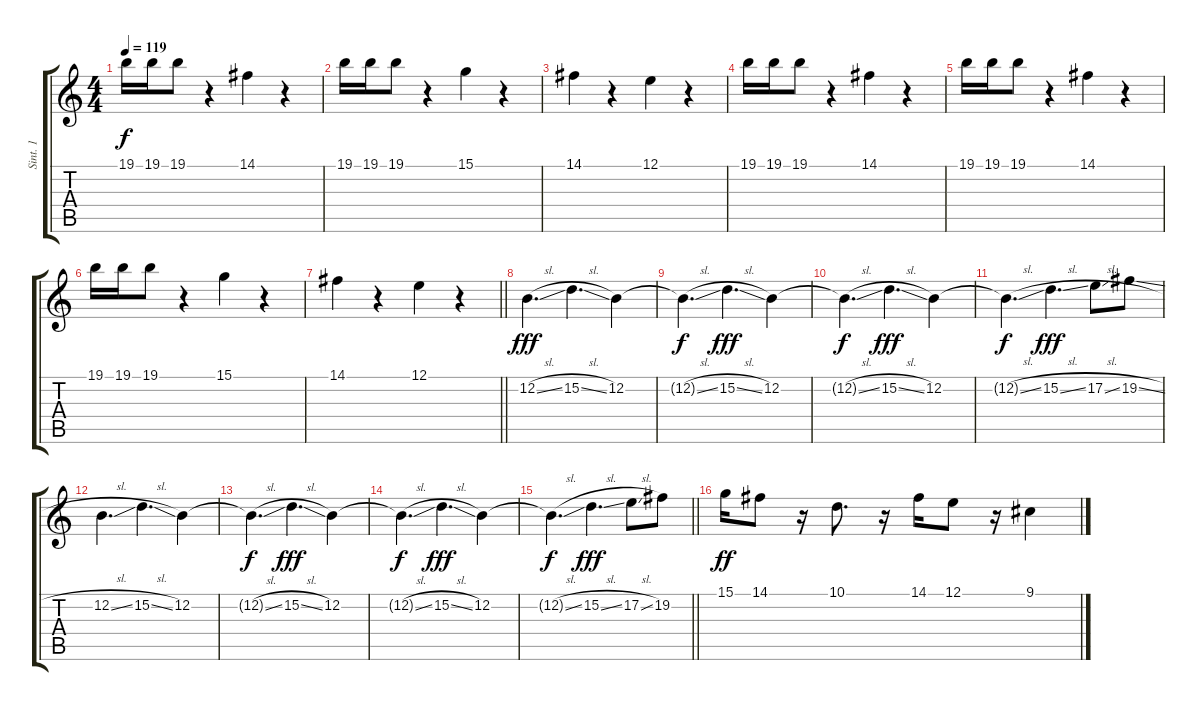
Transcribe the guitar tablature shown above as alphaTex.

\track ("Sint. 1" "Sint. 1") {instrument lead8bassandlead}
\staff {score tabs}
\tuning (E4 B3 G3 D3 A2 E2) {hide}
\ts (4 4)
\tempo 119
\clef g2
\ks c
19.1.16{dy f balance 10} 19.1.16 19.1.8 r.4 14.1.4{balance 6} r.4 |
19.1.16{balance 10} 19.1.16 19.1.8 r.4 15.1.4{balance 6} r.4 |
14.1.4{balance 10} r.4 12.1.4{balance 6} r.4 |
19.1.16{balance 10} 19.1.16 19.1.8 r.4 14.1.4{balance 6} r.4 |
19.1.16{balance 10} 19.1.16 19.1.8 r.4 14.1.4{balance 6} r.4 |
19.1.16{balance 10} 19.1.16 19.1.8 r.4 15.1.4{balance 6} r.4 |
\barLineRight lightlight
14.1.4{balance 10} r.4 12.1.4{balance 6} r.4 |
12.2{sl}.4{d dy fff balance 8} 15.2{sl}.4{d} 12.2.4 |
12.2{sl t}.4{d dy f} 15.2{sl}.4{d dy fff} 12.2.4 |
12.2{sl t}.4{d dy f} 15.2{sl}.4{d dy fff} 12.2.4 |
12.2{sl t}.4{d dy f} 15.2{sl}.4{d dy fff} 17.2{sl}.8 19.2{sl}.8 |
12.2{sl}.4{d} 15.2{sl}.4{d} 12.2.4 |
12.2{sl t}.4{d dy f} 15.2{sl}.4{d dy fff} 12.2.4 |
12.2{sl t}.4{d dy f} 15.2{sl}.4{d dy fff} 12.2.4 |
\barLineRight lightlight
12.2{sl t}.4{d dy f} 15.2{sl}.4{d dy fff} 17.2{sl}.8 19.2.8 |
15.1.16{dy ff} 14.1.8 r.16 10.1.8{d} r.16 14.1.16 12.1.8 r.16 9.1.4
